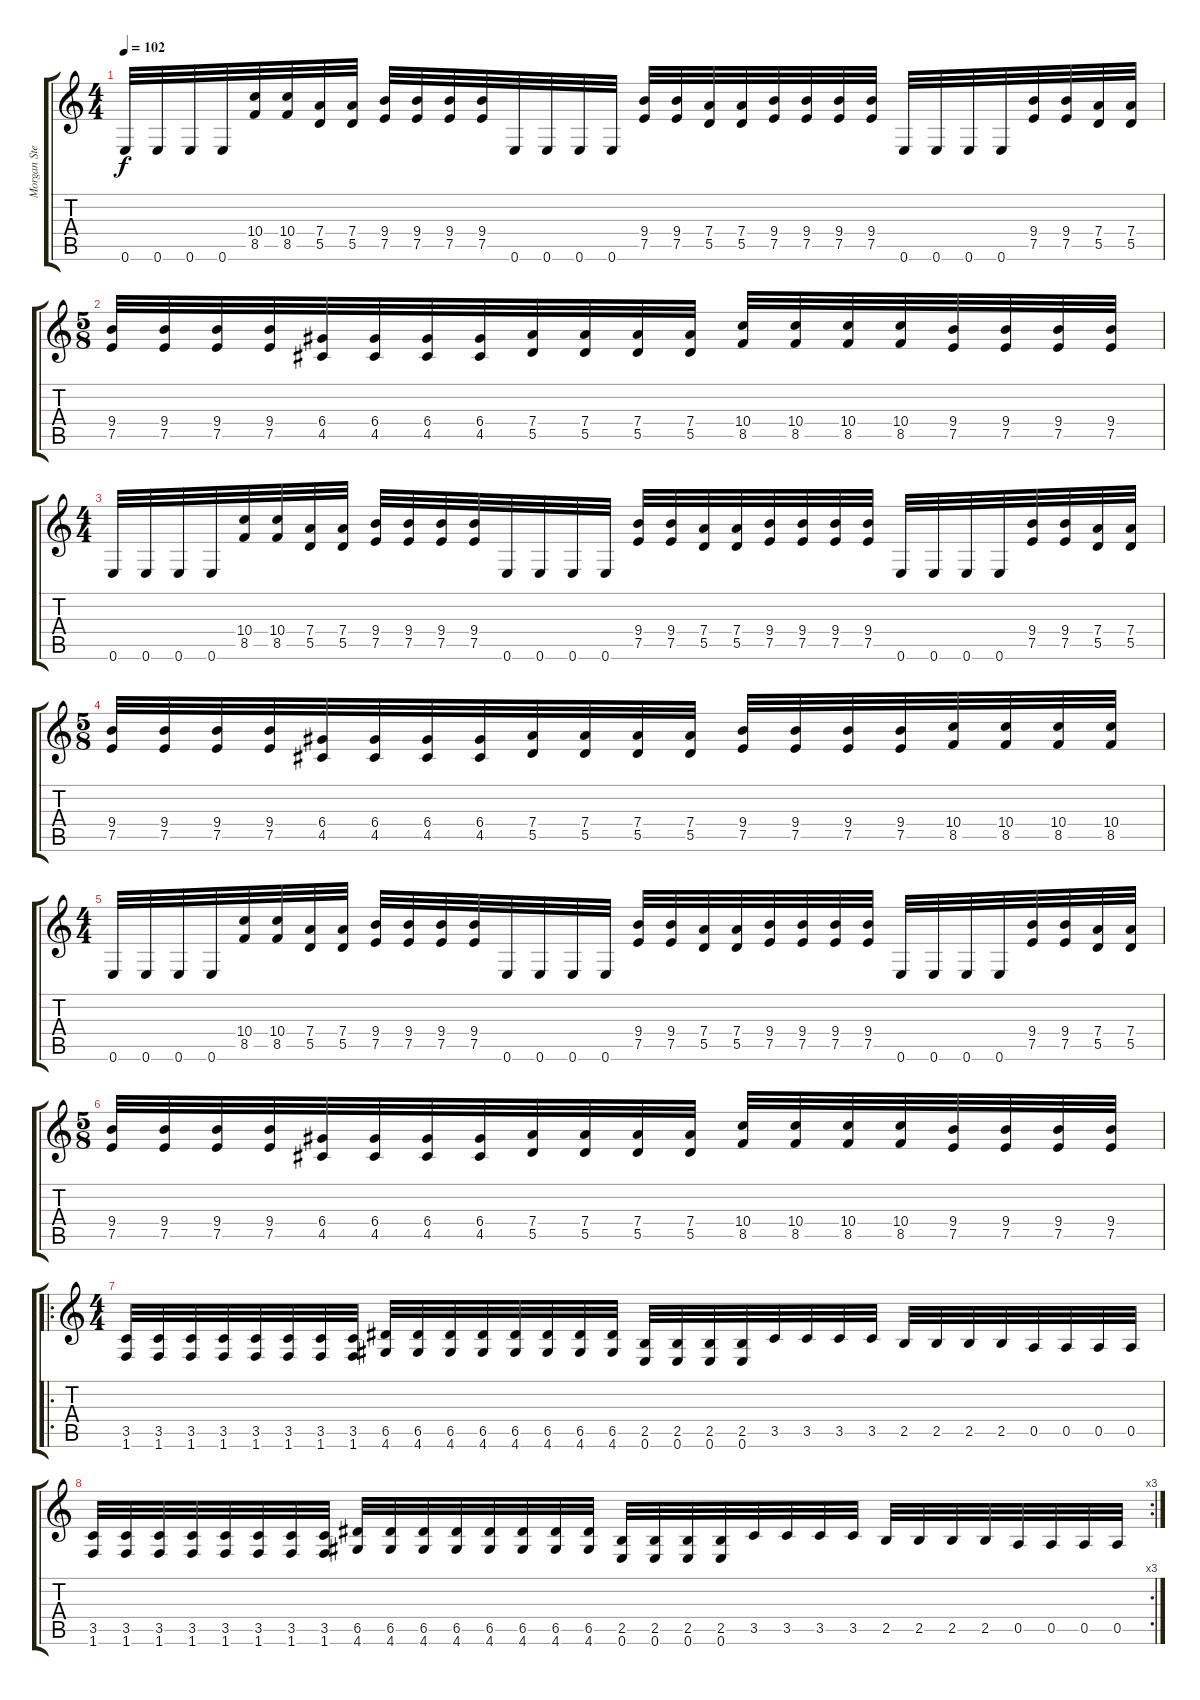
\track ("Morgan Steinmeyer Håkansson 2" "Morgan Ste") {instrument distortionguitar}
\staff {score tabs}
\tuning (E4 B3 G3 D3 A2 E2) {hide}
\ts (4 4)
\tempo 102
\clef g2
\ks c
0.6.32{dy f} 0.6.32 0.6.32 0.6.32 (10.4 8.5).32 (10.4 8.5).32 (7.4 5.5).32 (7.4 5.5).32 (9.4 7.5).32 (9.4 7.5).32 (9.4 7.5).32 (9.4 7.5).32 0.6.32 0.6.32 0.6.32 0.6.32 (9.4 7.5).32 (9.4 7.5).32 (7.4 5.5).32 (7.4 5.5).32 (9.4 7.5).32 (9.4 7.5).32 (9.4 7.5).32 (9.4 7.5).32 0.6.32 0.6.32 0.6.32 0.6.32 (9.4 7.5).32 (9.4 7.5).32 (7.4 5.5).32 (7.4 5.5).32 |
\ts (5 8)
(9.4 7.5).32 (9.4 7.5).32 (9.4 7.5).32 (9.4 7.5).32 (6.4 4.5).32 (6.4 4.5).32 (6.4 4.5).32 (6.4 4.5).32 (7.4 5.5).32 (7.4 5.5).32 (7.4 5.5).32 (7.4 5.5).32 (10.4 8.5).32 (10.4 8.5).32 (10.4 8.5).32 (10.4 8.5).32 (9.4 7.5).32 (9.4 7.5).32 (9.4 7.5).32 (9.4 7.5).32 |
\ts (4 4)
0.6.32 0.6.32 0.6.32 0.6.32 (10.4 8.5).32 (10.4 8.5).32 (7.4 5.5).32 (7.4 5.5).32 (9.4 7.5).32 (9.4 7.5).32 (9.4 7.5).32 (9.4 7.5).32 0.6.32 0.6.32 0.6.32 0.6.32 (9.4 7.5).32 (9.4 7.5).32 (7.4 5.5).32 (7.4 5.5).32 (9.4 7.5).32 (9.4 7.5).32 (9.4 7.5).32 (9.4 7.5).32 0.6.32 0.6.32 0.6.32 0.6.32 (9.4 7.5).32 (9.4 7.5).32 (7.4 5.5).32 (7.4 5.5).32 |
\ts (5 8)
(9.4 7.5).32 (9.4 7.5).32 (9.4 7.5).32 (9.4 7.5).32 (6.4 4.5).32 (6.4 4.5).32 (6.4 4.5).32 (6.4 4.5).32 (7.4 5.5).32 (7.4 5.5).32 (7.4 5.5).32 (7.4 5.5).32 (9.4 7.5).32 (9.4 7.5).32 (9.4 7.5).32 (9.4 7.5).32 (10.4 8.5).32 (10.4 8.5).32 (10.4 8.5).32 (10.4 8.5).32 |
\ts (4 4)
0.6.32 0.6.32 0.6.32 0.6.32 (10.4 8.5).32 (10.4 8.5).32 (7.4 5.5).32 (7.4 5.5).32 (9.4 7.5).32 (9.4 7.5).32 (9.4 7.5).32 (9.4 7.5).32 0.6.32 0.6.32 0.6.32 0.6.32 (9.4 7.5).32 (9.4 7.5).32 (7.4 5.5).32 (7.4 5.5).32 (9.4 7.5).32 (9.4 7.5).32 (9.4 7.5).32 (9.4 7.5).32 0.6.32 0.6.32 0.6.32 0.6.32 (9.4 7.5).32 (9.4 7.5).32 (7.4 5.5).32 (7.4 5.5).32 |
\ts (5 8)
(9.4 7.5).32 (9.4 7.5).32 (9.4 7.5).32 (9.4 7.5).32 (6.4 4.5).32 (6.4 4.5).32 (6.4 4.5).32 (6.4 4.5).32 (7.4 5.5).32 (7.4 5.5).32 (7.4 5.5).32 (7.4 5.5).32 (10.4 8.5).32 (10.4 8.5).32 (10.4 8.5).32 (10.4 8.5).32 (9.4 7.5).32 (9.4 7.5).32 (9.4 7.5).32 (9.4 7.5).32 |
\ro
\ts (4 4)
(3.5 1.6).32 (3.5 1.6).32 (3.5 1.6).32 (3.5 1.6).32 (3.5 1.6).32 (3.5 1.6).32 (3.5 1.6).32 (3.5 1.6).32 (6.5 4.6).32 (6.5 4.6).32 (6.5 4.6).32 (6.5 4.6).32 (6.5 4.6).32 (6.5 4.6).32 (6.5 4.6).32 (6.5 4.6).32 (2.5 0.6).32 (2.5 0.6).32 (2.5 0.6).32 (2.5 0.6).32 3.5.32 3.5.32 3.5.32 3.5.32 2.5.32 2.5.32 2.5.32 2.5.32 0.5.32 0.5.32 0.5.32 0.5.32 |
\rc 3
(3.5 1.6).32 (3.5 1.6).32 (3.5 1.6).32 (3.5 1.6).32 (3.5 1.6).32 (3.5 1.6).32 (3.5 1.6).32 (3.5 1.6).32 (6.5 4.6).32 (6.5 4.6).32 (6.5 4.6).32 (6.5 4.6).32 (6.5 4.6).32 (6.5 4.6).32 (6.5 4.6).32 (6.5 4.6).32 (2.5 0.6).32 (2.5 0.6).32 (2.5 0.6).32 (2.5 0.6).32 3.5.32 3.5.32 3.5.32 3.5.32 2.5.32 2.5.32 2.5.32 2.5.32 0.5.32 0.5.32 0.5.32 0.5.32
